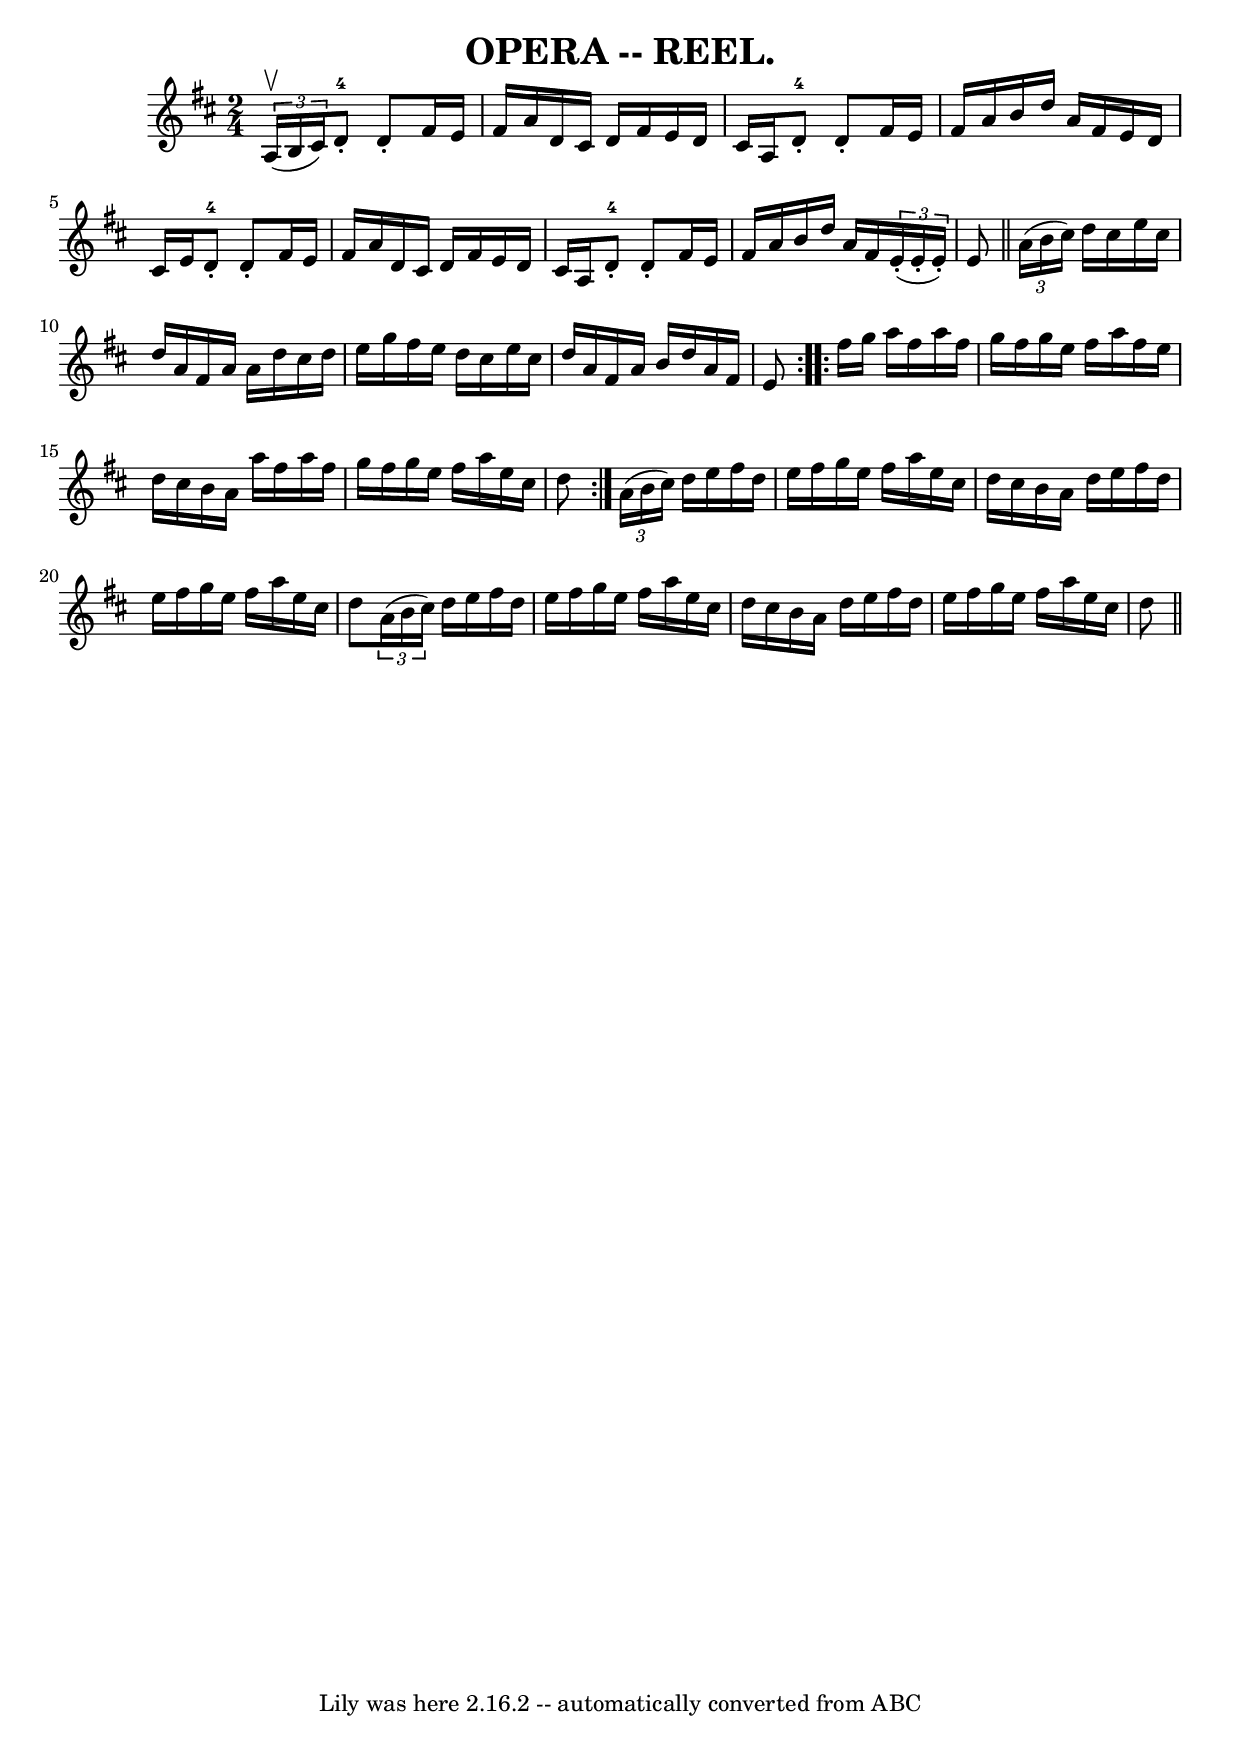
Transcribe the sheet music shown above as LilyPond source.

\version "2.16.2"
\include "Mammoth.ily"
\header {
  crossRefNumber = "3"
  footnotes = ""
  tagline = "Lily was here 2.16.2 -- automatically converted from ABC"
  title = "OPERA -- REEL."

}
voicedefault =  {


  \time 2/4 
  \key d \major
  \times 2/3 { a16^\upbow(b16 cis'16) 
	     }  |
  d'8-4-. d'8-. fis'16 e'16 fis'16 a'16  |
  
  d'16 cis'16 d'16 fis'16 e'16 d'16 cis'16 a16  |
  
  d'8-4-. d'8-. fis'16 e'16 fis'16 a'16  |
  b'16    
  d''16 a'16 fis'16 e'16 d'16 cis'16 e'16  |
  d'8-4-. d'8-. fis'16 e'16 fis'16 a'16  |
  d'16 cis'16   
  d'16 fis'16 e'16 d'16 cis'16 a16  |
  d'8-4-. d'8-. fis'16 e'16 fis'16 a'16  |
  b'16 d''16 a'16    
  fis'16    \times 2/3 { e'16 (-. e'16-. e'16-.) 
		       } e'8  \bar "||"     

  \repeat volta 2 {
    \times 2/3 { a'16 (b'16 cis''16) 
	       } |
    
    d''16 cis''16 e''16 cis''16 d''16 a'16 fis'16 a'16   |
    a'16 d''16 cis''16 d''16 e''16 g''16 fis''16    
    e''16  |
    d''16 cis''16 e''16 cis''16 d''16 a'16    
    fis'16 a'16  |
    b'16 d''16 a'16 fis'16 e'8  
  }     

  \repeat volta 2 {
    fis''16 g''16  |
    a''16 fis''16 a''16    
    fis''16 g''16 fis''16 g''16 e''16  |
    fis''16 a''16    
    fis''16 e''16 d''16 cis''16 b'16 a'16  |
    a''16    
    fis''16 a''16 fis''16 g''16 fis''16 g''16 e''16  |
    
    fis''16 a''16 e''16 cis''16 d''8  
  }     \times 2/3 { a'16 (
		     b'16 cis''16) 
		   } |
  d''16 e''16 fis''16 d''16 e''16    
  fis''16 g''16 e''16  |
  fis''16 a''16 e''16 cis''16    
  d''16 cis''16 b'16 a'16  |
  d''16 e''16 fis''16 d''16 
  e''16 fis''16 g''16 e''16  |
  fis''16 a''16 e''16    
  cis''16 d''8    \times 2/3 { a'16 (b'16 cis''16) 
			     } |
  
  d''16 e''16 fis''16 d''16 e''16 fis''16 g''16 e''16   |
  fis''16 a''16 e''16 cis''16 d''16 cis''16 b'16    
  a'16  |
  d''16 e''16 fis''16 d''16 e''16 fis''16    
  g''16 e''16  |
  fis''16 a''16 e''16 cis''16 d''8  
  \bar "||"   

}

\score{
  <<

    \context Staff="default"
    {
      \voicedefault 
      
    }

  >>
  \layout {
    
  }
  \midi {
  }

}
